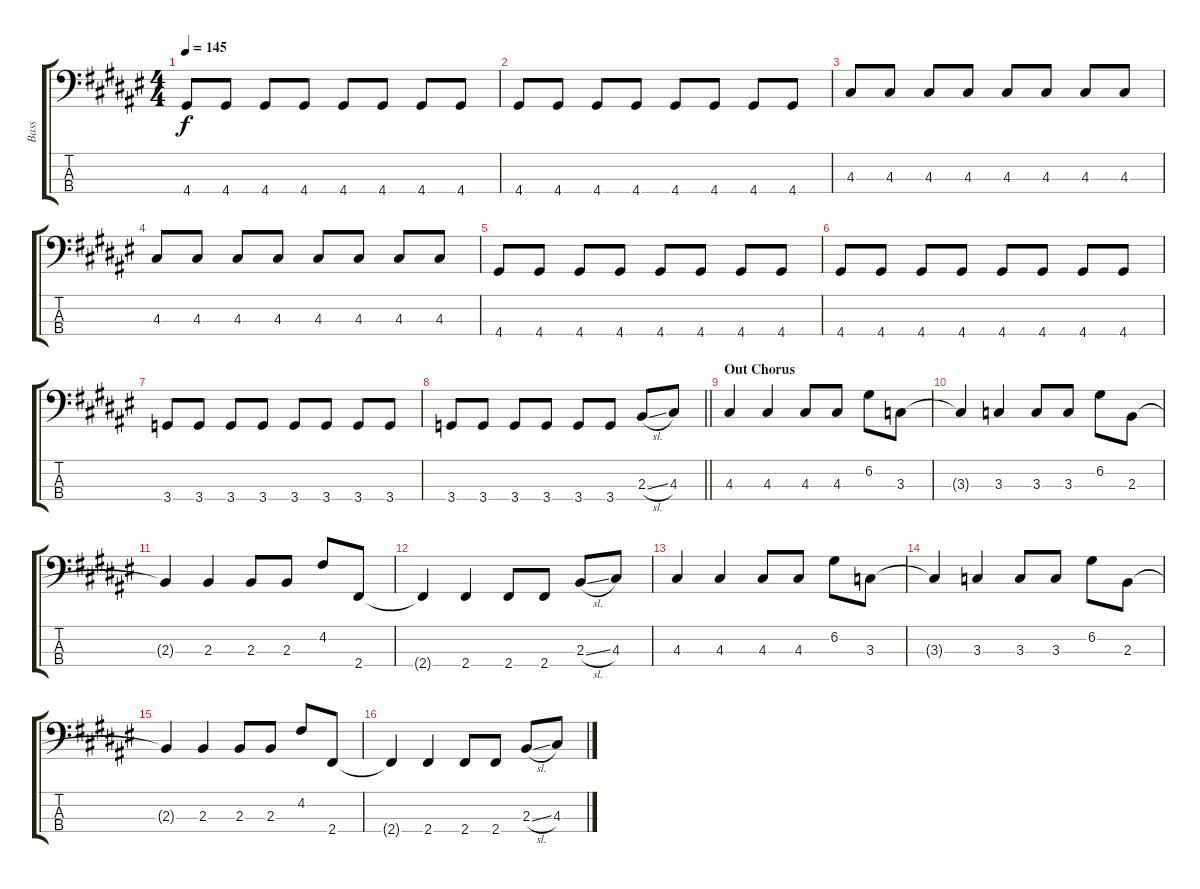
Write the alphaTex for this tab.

\track ("Bass" "Bass") {instrument electricbassfinger}
\staff {score tabs}
\tuning (G2 D2 A1 E1) {hide}
\ts (4 4)
\tempo 145
\clef f4
\ks f#
4.4.8{dy f} 4.4.8 4.4.8 4.4.8 4.4.8 4.4.8 4.4.8 4.4.8 |
4.4.8 4.4.8 4.4.8 4.4.8 4.4.8 4.4.8 4.4.8 4.4.8 |
4.3.8 4.3.8 4.3.8 4.3.8 4.3.8 4.3.8 4.3.8 4.3.8 |
4.3.8 4.3.8 4.3.8 4.3.8 4.3.8 4.3.8 4.3.8 4.3.8 |
4.4.8 4.4.8 4.4.8 4.4.8 4.4.8 4.4.8 4.4.8 4.4.8 |
4.4.8 4.4.8 4.4.8 4.4.8 4.4.8 4.4.8 4.4.8 4.4.8 |
3.4.8 3.4.8 3.4.8 3.4.8 3.4.8 3.4.8 3.4.8 3.4.8 |
\barLineRight lightlight
3.4.8 3.4.8 3.4.8 3.4.8 3.4.8 3.4.8 2.3{sl}.8 4.3.8 |
\section ("" "Out Chorus")
4.3.4 4.3.4 4.3.8 4.3.8 6.2.8 3.3.8 |
3.3{t}.4 3.3.4 3.3.8 3.3.8 6.2.8 2.3.8 |
2.3{t}.4 2.3.4 2.3.8 2.3.8 4.2.8 2.4.8 |
2.4{t}.4 2.4.4 2.4.8 2.4.8 2.3{sl}.8 4.3.8 |
4.3.4 4.3.4 4.3.8 4.3.8 6.2.8 3.3.8 |
3.3{t}.4 3.3.4 3.3.8 3.3.8 6.2.8 2.3.8 |
2.3{t}.4 2.3.4 2.3.8 2.3.8 4.2.8 2.4.8 |
2.4{t}.4 2.4.4 2.4.8 2.4.8 2.3{sl}.8 4.3.8
